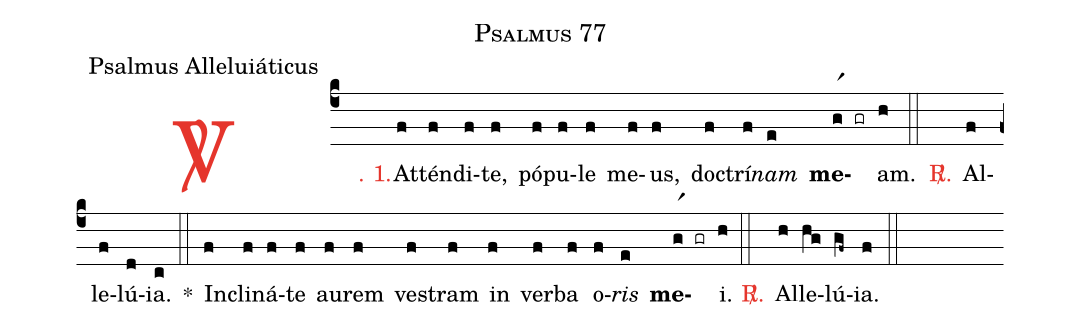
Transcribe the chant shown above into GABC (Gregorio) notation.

name: Psalmus 77;
office-part: Psalmus Alleluiáticus;
%%
(c4)

<c><sp>V/</sp>. 1.</c>() At(f)tén(f)di(f)te,(f) pó(f)pu(f)le(f) me(f)us,(f) doc(f)trí(f)<i>nam</i>(e) <b>me</b>(gr1 gr)am.(h)

(::)

<nlba><c><sp>R/</sp>.</c>() Al</nlba>(f)le(f)lú(d)ia.(c)

*(::)

In(f)cli(f)ná(f)te(f) au(f)rem(f) ve(f)stram(f) in(f) ver(f)ba(f) o(f)<i>ris</i>(e) <b>me</b>(gr1 gr)i.(h)

(::)

<nlba><c><sp>R/</sp>.</c>() Al</nlba>(h)le(hg)lú(gf~)ia.(f)

(::)
